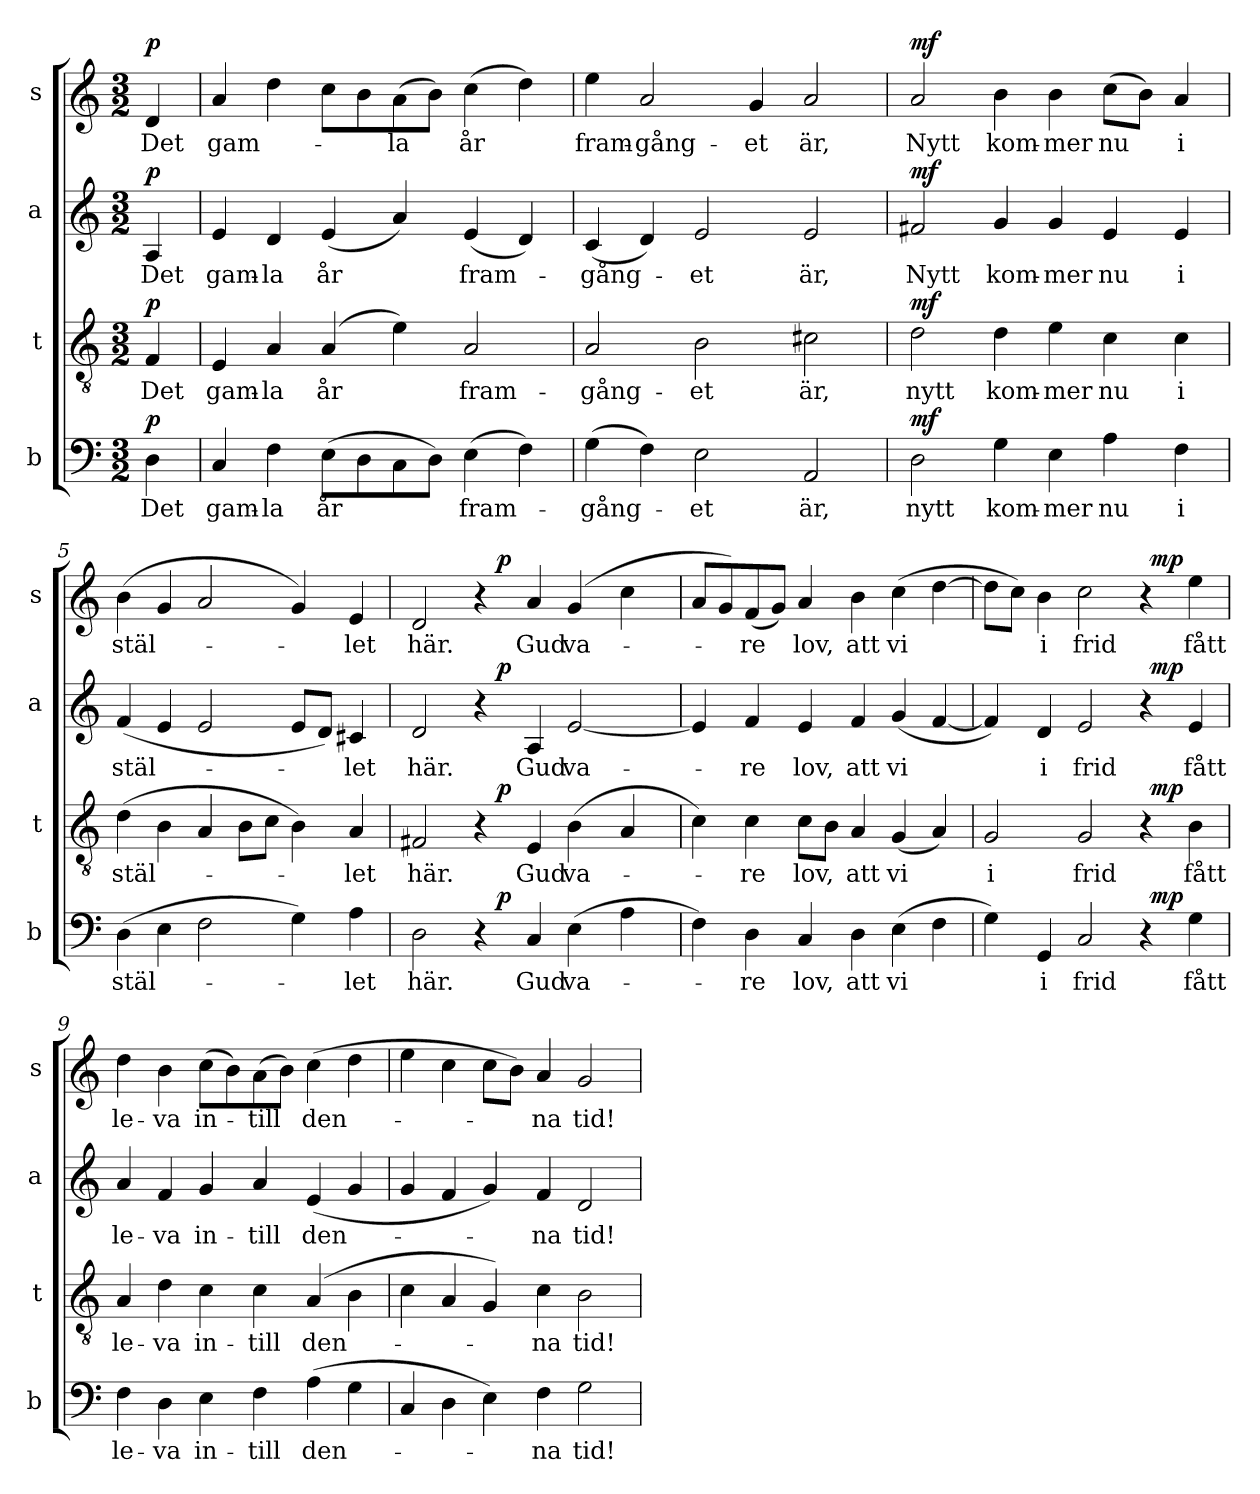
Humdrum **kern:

**kern	**text	**dynam	**kern	**text	**dynam	**kern	**text	**dynam	**kern	**text	**dynam
*part4	*part4	*part4	*part3	*part3	*part3	*part2	*part2	*part2	*part1	*part1	*part1
*staff4	*staff4	*staff4	*staff3	*staff3	*staff3	*staff2	*staff2	*staff2	*staff1	*staff1	*staff1
*I"b	*	*	*I"t	*	*	*I"a	*	*	*I"s	*	*
*I'b	*	*	*I't	*	*	*I'a	*	*	*I's	*	*
*clefF4	*	*	*clefGv2	*	*	*clefG2	*	*	*clefG2	*	*
*k[]	*	*	*k[]	*	*	*k[]	*	*	*k[]	*	*
*C:	*	*	*C:	*	*	*C:	*	*	*C:	*	*
*M3/2	*	*	*M3/2	*	*	*M3/2	*	*	*M3/2	*	*
=1	=1	=1	=1	=1	=1	=1	=1	=1	=1	=1	=1
!	!	!LO:DY:a	!	!	!LO:DY:a	!	!	!LO:DY:a	!	!	!LO:DY:a
4D\	Det	p	4F/	Det	p	4A/	Det	p	4d/	Det	p
=2	=2	=2	=2	=2	=2	=2	=2	=2	=2	=2	=2
4C/	gam-	.	4E/	gam-	.	4e/	gam-	.	4a/	gam-	.
4F\	-la	.	4A/	-la	.	4d/	-la	.	4dd\	.	.
(8E\L	år	.	(4A/	år	.	(4e/	år	.	8cc\L	.	.
8D\	.	.	.	.	.	.	.	.	8b\	.	.
8C\	.	.	4e\)	.	.	4a/)	.	.	(8a\	-la	.
8D\J)	.	.	.	.	.	.	.	.	8b\J)	.	.
(4E\	fram-	.	2A/	fram-	.	(4e/	fram-	.	(4cc\	år	.
4F\)	.	.	.	.	.	4d/)	.	.	4dd\)	.	.
=3	=3	=3	=3	=3	=3	=3	=3	=3	=3	=3	=3
(4G\	-gång-	.	2A/	-gång-	.	(4c/	-gång-	.	4ee\	fram-	.
4F\)	.	.	.	.	.	4d/)	.	.	2a/	-gång-	.
2E\	-et	.	2B\	-et	.	2e/	-et	.	.	.	.
.	.	.	.	.	.	.	.	.	4g/	-et	.
2AA/	är,	.	2c#X\	är,	.	2e/	är,	.	2a/	är,	.
=4	=4	=4	=4	=4	=4	=4	=4	=4	=4	=4	=4
!	!	!LO:DY:a	!	!	!LO:DY:a	!	!	!LO:DY:a	!	!	!LO:DY:a
2D\	nytt	mf	2d\	nytt	mf	2f#X/	Nytt	mf	2a/	Nytt	mf
4G\	kom-	.	4d\	kom-	.	4g/	kom-	.	4b\	kom-	.
4E\	-mer	.	4e\	-mer	.	4g/	-mer	.	4b\	-mer	.
4A\	nu	.	4c\	nu	.	4e/	nu	.	(8cc\L	nu	.
.	.	.	.	.	.	.	.	.	8b\J)	.	.
4F\	i	.	4c\	i	.	4e/	i	.	4a/	i	.
!!LO:LB:g=z
=5	=5	=5	=5	=5	=5	=5	=5	=5	=5	=5	=5
(4D\	stäl-	.	(4d\	stäl-	.	(4f/	stäl-	.	(4b\	stäl-	.
4E\	.	.	4B\	.	.	4e/	.	.	4g/	.	.
2F\	.	.	4A/	.	.	2e/	.	.	2a/	.	.
.	.	.	8B\L	.	.	.	.	.	.	.	.
.	.	.	8c\J	.	.	.	.	.	.	.	.
4G\)	.	.	4B\)	.	.	8e/L	.	.	4g/)	.	.
.	.	.	.	.	.	8d/J)	.	.	.	.	.
4A\	-let	.	4A/	-let	.	4c#X/	-let	.	4e/	-let	.
=6	=6	=6	=6	=6	=6	=6	=6	=6	=6	=6	=6
*^	*	*	*^	*	*	*^	*	*	*^	*	*
2D\	2ryy	här.	.	2F#X/	2ryy	här.	.	2d/	2ryy	här.	.	2d/	2ryy	här.	.
4r	16.ryy	.	.	4r	16.ryy	.	.	4r	16.ryy	.	.	4r	16.ryy	.	.
!	!	!	!LO:DY:a	!	!	!	!LO:DY:a	!	!	!	!LO:DY:a	!	!	!	!LO:DY:a
.	2ryy	.	p	.	2ryy	.	p	.	2ryy	.	p	.	2ryy	.	p
4C/	.	Gud	.	4E/	.	Gud	.	4A/	.	Gud	.	4a/	.	Gud	.
(4E\	.	va-	.	(4B\	.	va-	.	[2e/	.	va-	.	(4g/	.	va-	.
.	4ryy	.	.	.	4ryy	.	.	.	4ryy	.	.	.	4ryy	.	.
4A\	.	.	.	4A/	.	.	.	.	.	.	.	4cc\	.	.	.
.	8ryy	.	.	.	8ryy	.	.	.	8ryy	.	.	.	8ryy	.	.
.	32ryy	.	.	.	32ryy	.	.	.	32ryy	.	.	.	32ryy	.	.
*v	*v	*	*	*	*	*	*	*v	*v	*	*	*v	*v	*	*
*	*	*	*v	*v	*	*	*	*	*	*	*	*
=7	=7	=7	=7	=7	=7	=7	=7	=7	=7	=7	=7
4F\)	.	.	4c\)	.	.	4e/]	.	.	8a/L	.	.
.	.	.	.	.	.	.	.	.	8g/)	.	.
4D\	-re	.	4c\	-re	.	4f/	-re	.	(8f/	-re	.
.	.	.	.	.	.	.	.	.	8g/J)	.	.
4C/	lov,	.	8c\L	lov,	.	4e/	lov,	.	4a/	lov,	.
.	.	.	8B\J	.	.	.	.	.	.	.	.
4D\	att	.	4A/	att	.	4f/	att	.	4b\	att	.
(4E\	vi	.	(4G/	vi	.	(4g/	vi	.	(4cc\	vi	.
4F\	.	.	4A/)	.	.	[4f/	.	.	[4dd\	.	.
=8	=8	=8	=8	=8	=8	=8	=8	=8	=8	=8	=8
*^	*	*	*^	*	*	*^	*	*	*^	*	*
4G\)	1ryy	.	.	2G/	1ryy	i	.	4f/])	1ryy	.	.	8dd\L]	1ryy	.	.
.	.	.	.	.	.	.	.	.	.	.	.	8cc\J)	.	.	.
4GG/	.	i	.	.	.	.	.	4d/	.	i	.	4b\	.	i	.
2C/	.	frid	.	2G/	.	frid	.	2e/	.	frid	.	2cc\	.	frid	.
4r	32ryy	.	.	4r	32ryy	.	.	4r	32ryy	.	.	4r	32ryy	.	.
!	!	!	!LO:DY:a	!	!	!	!LO:DY:a	!	!	!	!LO:DY:a	!	!	!	!LO:DY:a
.	4...ryy	.	mp	.	4...ryy	.	mp	.	4...ryy	.	mp	.	4...ryy	.	mp
4G\	.	fått	.	4B\	.	fått	.	4e/	.	fått	.	4ee\	.	fått	.
*v	*v	*	*	*	*	*	*	*v	*v	*	*	*v	*v	*	*
*	*	*	*v	*v	*	*	*	*	*	*	*	*
!!LO:PB:g=z
=9	=9	=9	=9	=9	=9	=9	=9	=9	=9	=9	=9
4F\	le-	.	4A/	le-	.	4a/	le-	.	4dd\	le-	.
4D\	-va	.	4d\	-va	.	4f/	-va	.	4b\	-va	.
4E\	in-	.	4c\	in-	.	4g/	in-	.	(8cc\L	in-	.
.	.	.	.	.	.	.	.	.	8b\)	.	.
4F\	-till	.	4c\	-till	.	4a/	-till	.	(8a\	-till	.
.	.	.	.	.	.	.	.	.	8b\J)	.	.
(4A\	den-	.	(4A/	den-	.	(4e/	den-	.	(4cc\	den-	.
4G\	.	.	4B\	.	.	4g/	.	.	4dd\	.	.
=10	=10	=10	=10	=10	=10	=10	=10	=10	=10	=10	=10
4C/	.	.	4c\	.	.	4g/	.	.	4ee\	.	.
4D\	.	.	4A/	.	.	4f/	.	.	4cc\	.	.
4E\)	.	.	4G/)	.	.	4g/)	.	.	8cc\L	.	.
.	.	.	.	.	.	.	.	.	8b\J)	.	.
4F\	-na	.	4c\	-na	.	4f/	-na	.	4a/	-na	.
2G\	tid!	.	2B\	tid!	.	2d/	tid!	.	2g/	tid!	.
=	=	=	=	=	=	=	=	=	=	=	=
*-	*-	*-	*-	*-	*-	*-	*-	*-	*-	*-	*-
